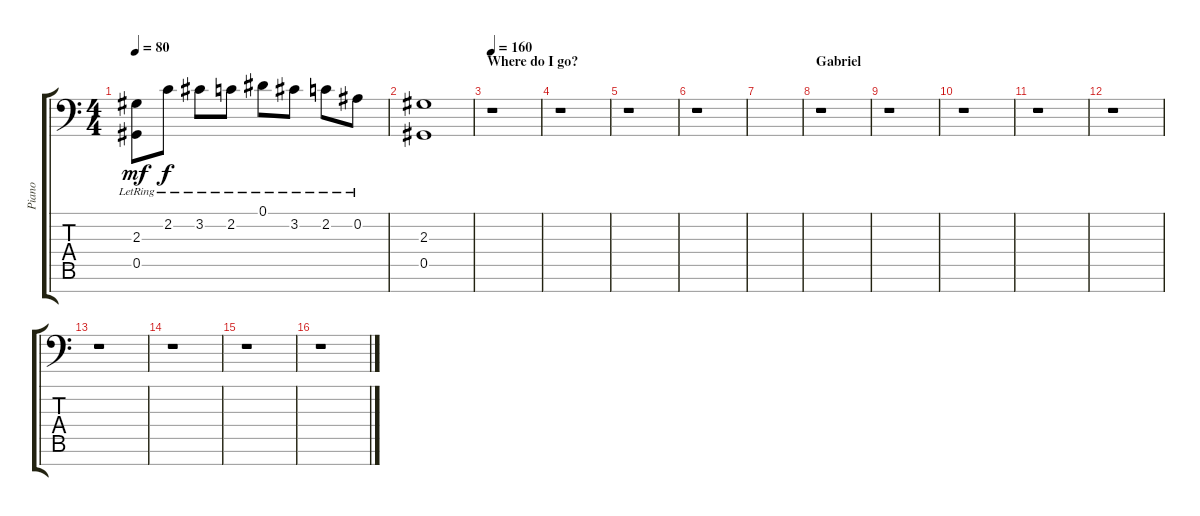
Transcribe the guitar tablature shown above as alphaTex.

\track ("Piano" "Piano") {instrument acousticgrandpiano}
\staff {score tabs}
\tuning (Eb4 Bb3 Gb3 Db3 Ab2 Eb2 Bb1) {hide}
\ts (4 4)
\tempo 80
\clef f4
\ks c
(2.3{lr} 0.5{lr}).8{dy mf} 2.2{lr}.8{dy f} 3.2{lr}.8 2.2{lr}.8 0.1{lr}.8 3.2{lr}.8 2.2{lr}.8 0.2{lr}.8 |
(2.3 0.5).1 |
\section ("" "Where do I go?")
\tempo 160
r.1 |
r.1 |
r.1 |
r.1 |
|
\section ("" "Gabriel")
r.1 |
r.1 |
r.1 |
r.1 |
r.1 |
r.1 |
r.1 |
r.1 |
r.1
